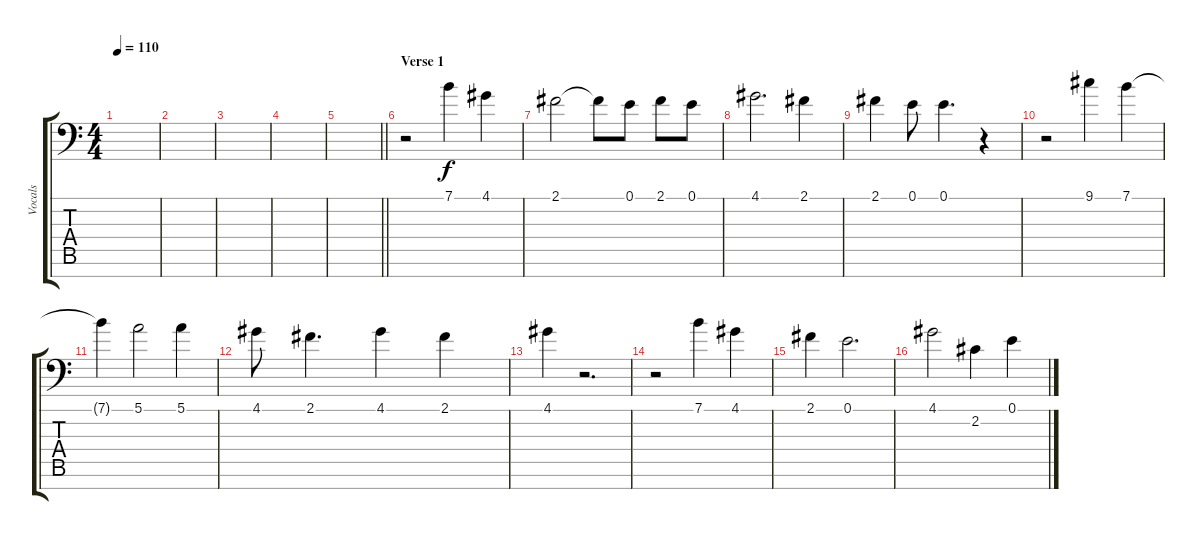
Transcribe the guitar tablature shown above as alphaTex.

\track ("Vocals" "Vocals") {instrument flute}
\staff {score tabs}
\tuning (E4 B3 G3 D3 A2 E2 C-1) {hide}
\ts (4 4)
\tempo 110
\clef f4
\ks c
|
|
|
|
\barLineRight lightlight
|
\section ("" "Verse 1")
r.2 7.1.4 4.1.4 |
2.1.2 2.1{t}.8 0.1.8 2.1.8 0.1.8 |
4.1.2{d} 2.1.4 |
2.1.4 0.1.8 0.1.4{d} r.4 |
r.2 9.1.4 7.1.4 |
7.1{t}.4 5.1.2 5.1.4 |
4.1.8 2.1.4{d} 4.1.4 2.1.4 |
4.1.4 r.2{d} |
r.2 7.1.4 4.1.4 |
2.1.4 0.1.2{d} |
4.1.2 2.2.4 0.1.4
